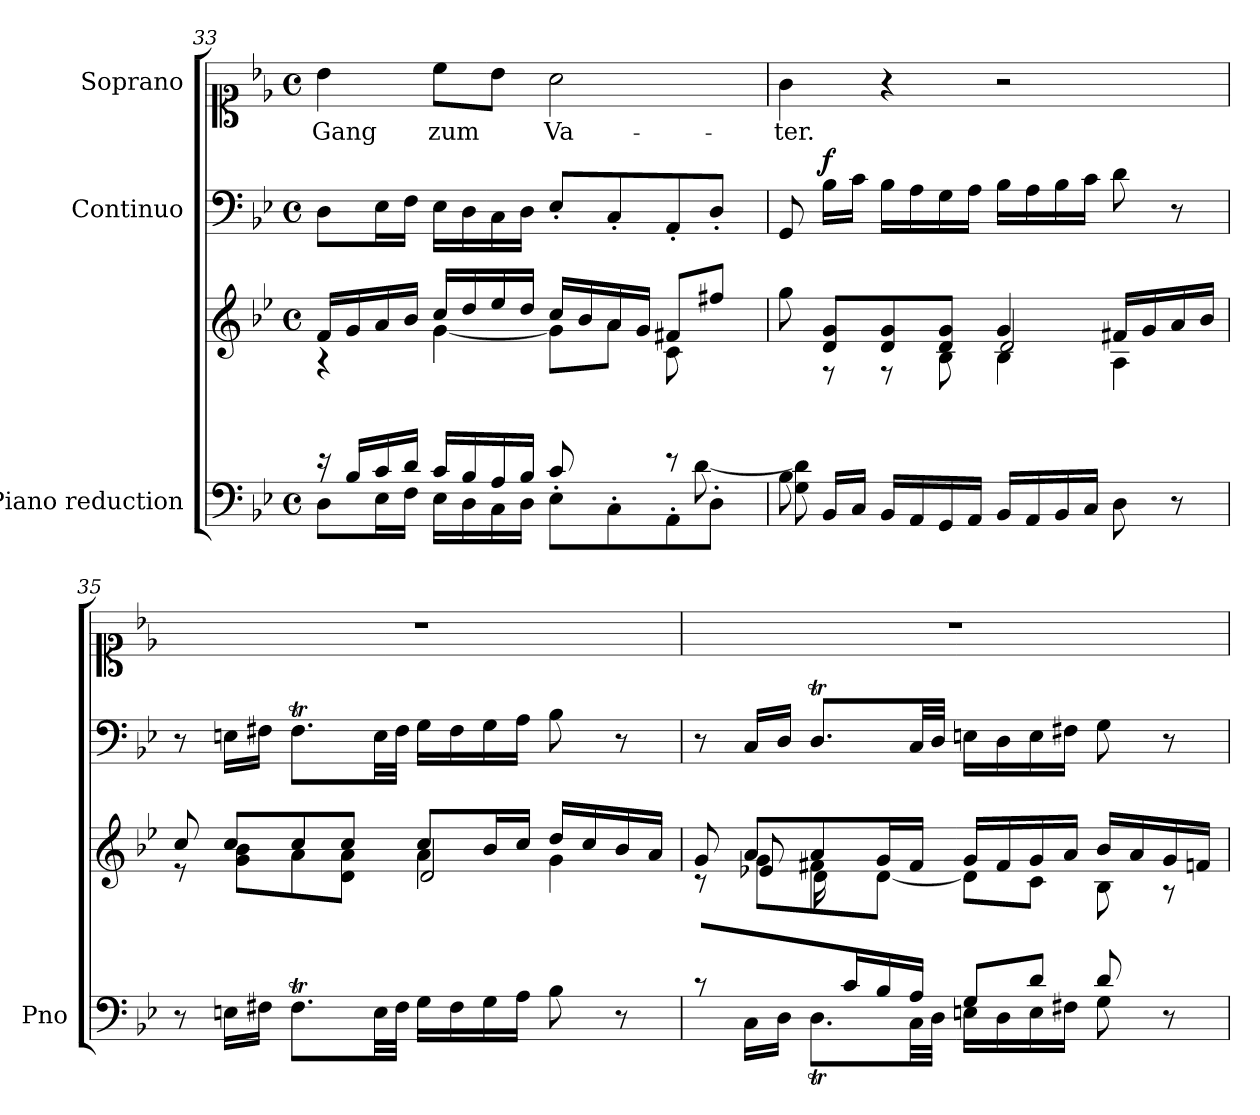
**kern	**kern	**kern	**dynam	**kern	**text
*part3	*part3	*part2	*part2	*part1	*part1
*staff4	*staff3	*staff2	*staff2	*staff1	*staff1
*I"Piano reduction	*	*I"Continuo	*	*I"Soprano	*
*I'Pno	*	*	*	*	*
!!LO:PB:g=z
*clefF4	*clefG2	*clefF4	*	*clefC1	*
*k[b-e-]	*k[b-e-]	*k[b-e-]	*	*k[b-e-]	*
*M4/4	*M4/4	*M4/4	*	*M4/4	*
*met(c)	*met(c)	*met(c)	*	*met(c)	*
=33	=33	=33	=33	=33	=33
*^	*^	*	*	*	*
*	*^	*	*^	*	*	*	*
!	!	!	!	!	!	!	!	!	!LO:LY:b
2..ryy	16r	8D\L	16f/LL	4r	8ryy	8D\L	.	4b-\	Gang
.	16B-/LL	.	16g/	.	.	.	.	.	.
*	*	*	*	*v	*v	*	*	*	*
.	16c/	16E-\L	16a/	.	16E-\L	.	.	.
.	16d/JJ	16F\JJ	16b-/JJ	.	16F\JJ	.	.	.
!	!	!	!	!	!	!	!	!LO:LY:b
.	16c/LL	16E-\LL	16cc/LL	[4g\	16E-\LL	.	8cc\L	zum
.	16B-/	16D\	16dd/	.	16D\	.	.	.
.	16A/	16C\	16ee-/	.	16C\	.	8b-\J	.
.	16B-/JJ	16D\JJ	16dd/JJ	.	16D\JJ	.	.	.
!	!	!	!	!	!	!	!	!LO:LY:b
.	8c/L	8E-'\L	16cc/LL	8g\L]	8E-'/L	.	2a\	Va-
.	.	.	16b-/	.	.	.	.	.
*	*	*	*	*^	*	*	*	*
.	8ryy	8C'\	16a/	8a\J	8e-\J	8C'/	.	.	.
.	.	.	16g/JJ	.	.	.	.	.	.
.	8r	8AA'\	8f#X/L	8c\L	4ryy	8AA'/	.	.	.
16B-/L	[>8d\	8D'\J	8ff#X/J	8ryy	.	8D'/J	.	.	.
16A/JJ	.	.	.	.	.	.	.	.	.
*	*v	*v	*	*	*	*	*	*	*
=34	=34	=34	=34	=34	=34	=34	=34	=34
!	!	!	!	!	!	!	!	!LO:LY:b
8B-\	8G\ 8d\]	8gg\	8ryy	2ryy	8GG/	.	4g\	-ter.
!	!	!	!	!	!	!LO:DY:a	!	!
2..ryy	16BB-/LL	8d/ 8g/L	8r	.	16B-\LL	f	.	.
.	16C/JJ	.	.	.	16c\JJ	.	.	.
.	16BB-/LL	8d/ 8g/	8r	.	16B-\LL	.	4r	.
.	16AA/	.	.	.	16A\	.	.	.
.	16GG/	8d/ 8g/J	8B-\	.	16G\	.	.	.
.	16AA/JJ	.	.	.	16A\JJ	.	.	.
.	16BB-/LL	4g/	4B-\	2d/	16B-\LL	.	2r	.
.	16AA/	.	.	.	16A\	.	.	.
.	16BB-/	.	.	.	16B-\	.	.	.
.	16C/JJ	.	.	.	16c\JJ	.	.	.
.	8D\	16f#X/LL	4A\	.	8d\	.	.	.
.	.	16g/	.	.	.	.	.	.
.	8r	16a/	.	.	8r	.	.	.
.	.	16b-/JJ	.	.	.	.	.	.
*v	*v	*	*	*	*	*	*	*
=35	=35	=35	=35	=35	=35	=35	=35
8r	8cc/	8r	2ryy	8r	.	1r	.
16En\LL	8cc/L	8g\ 8b-\L	.	16En\LL	.	.	.
16F#X\JJ	.	.	.	16F#X\JJ	.	.	.
8.F#t\L	8cc/	8a\	.	8.F#t\L	.	.	.
.	8cc/J	8d\ 8a\J	.	.	.	.	.
32E\LL	.	.	.	32E\LL	.	.	.
32F#\JJJ	.	.	.	32F#\JJJ	.	.	.
16G\LL	8cc/L	4a\	2d/	16G\LL	.	.	.
16F#\	.	.	.	16F#\	.	.	.
16G\	16b-/L	.	.	16G\	.	.	.
16A\JJ	16cc/JJ	.	.	16A\JJ	.	.	.
8B-\	16dd/LL	4g\	.	8B-\	.	.	.
.	16cc/	.	.	.	.	.	.
8r	16b-/	.	.	8r	.	.	.
.	16a/JJ	.	.	.	.	.	.
=36	=36	=36	=36	=36	=36	=36	=36
*^	*	*	*	*	*	*	*
8r	8ryy	8g/	8r	8ryy	8r	.	1r	.
8.ryy	16C\LL	8a/L	8g\L	8e-X/	16C/LL	.	.	.
.	16D\JJ	.	.	.	16D/JJ	.	.	.
.	8.Dt\L	8a/	8f#X\	16d\LL	8.Dt/L	.	.	.
16c/	.	.	.	2ryy	.	.	.	.
16B-/	.	16g/L	[8d\J	.	.	.	.	.
16A/JJ	32C\LL	16f#/JJ	.	.	32C/LL	.	.	.
.	32D\JJJ	.	.	.	32D/JJJ	.	.	.
8G/L	16En\LL	16g/LL	8d\L]	.	16En\LL	.	.	.
.	16D\	16f#/	.	.	16D\	.	.	.
8d/J	16E\	16g/	8c\J	.	16E\	.	.	.
.	16F#X\JJ	16a/JJ	.	.	16F#X\JJ	.	.	.
8d/	8G\	16b-/LL	8B-\	.	8G\	.	.	.
.	.	16a/	.	8.ryy	.	.	.	.
8r	8ryy	16g/	8r	.	8r	.	.	.
.	.	16fn/JJ	.	.	.	.	.	.
*v	*v	*	*	*	*	*	*	*
*	*v	*v	*v	*	*	*	*
=	=	=	=	=	=
*-	*-	*-	*-	*-	*-
